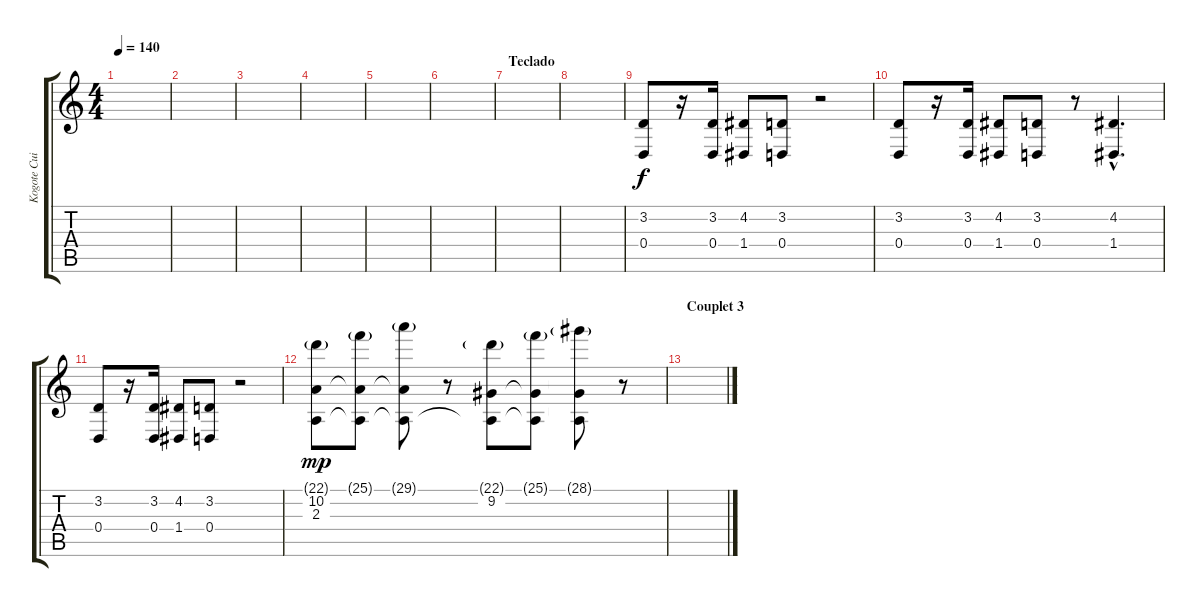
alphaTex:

\track ("Kogote Cuivres" "Kogote Cui") {instrument brasssection}
\staff {score tabs}
\tuning (E4 B3 G3 D3 A2 E2) {hide}
\ts (4 4)
\tempo 140
\clef g2
\ks c
|
|
|
|
|
|
\section ("" "Teclado")
|
|
(3.2 0.4).8{dy f} r.16 (3.2 0.4).16 (4.2 1.4).8 (3.2 0.4).8 r.2 |
(3.2 0.4).8 r.16 (3.2 0.4).16 (4.2 1.4).8 (3.2 0.4).8 r.8 (4.2{hac} 1.4{hac}).4{d} |
(3.2 0.4).8 r.16 (3.2 0.4).16 (4.2 1.4).8 (3.2 0.4).8 r.2 |
(22.1{g} 10.2 2.3).8{dy mp} (25.1{g} 10.2{t} 2.3{t}).8 (29.1{g} 10.2{t} 2.3{t}).8 r.8 (22.1{g} 9.2 2.3{t}).8 (25.1{g} 9.2{t} 2.3{t}).8 (28.1{g} 9.2{t} 2.3{t}).8 r.8 |
\section ("" "Couplet 3")
